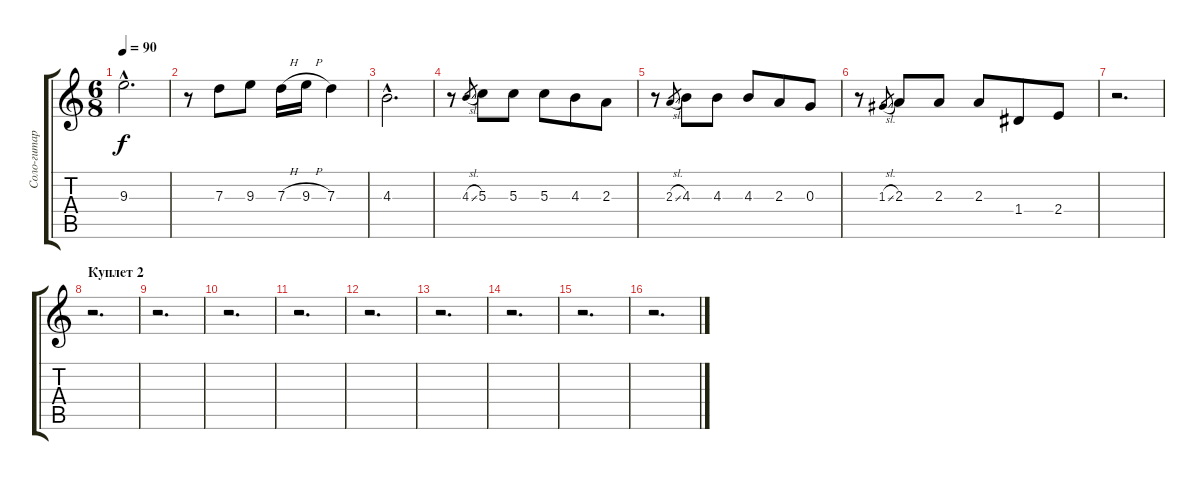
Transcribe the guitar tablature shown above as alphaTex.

\track ("Соло-гитара" "Соло-гитар") {instrument acousticguitarsteel}
\staff {score tabs}
\tuning (E4 B3 G3 D3 A2 E2) {hide}
\ts (6 8)
\tempo 90
\clef g2
\ks c
9.3{hac}.2{d dy f} |
r.8 7.3.8 9.3.8 7.3{h}.16 9.3{h}.16 7.3.4 |
4.3{hac}.2{d} |
r.8 4.3{sl}.8{gr} 5.3.8 5.3.8 5.3.8 4.3.8 2.3.8 |
r.8 2.3{sl}.8{gr} 4.3.8 4.3.8 4.3.8 2.3.8 0.3.8 |
r.8 1.3{sl}.8{gr} 2.3.8 2.3.8 2.3.8 1.4.8 2.4.8 |
r.2{d} |
\section ("" "Куплет 2")
r.2{d} |
r.2{d} |
r.2{d} |
r.2{d} |
r.2{d} |
r.2{d} |
r.2{d} |
r.2{d} |
r.2{d}
